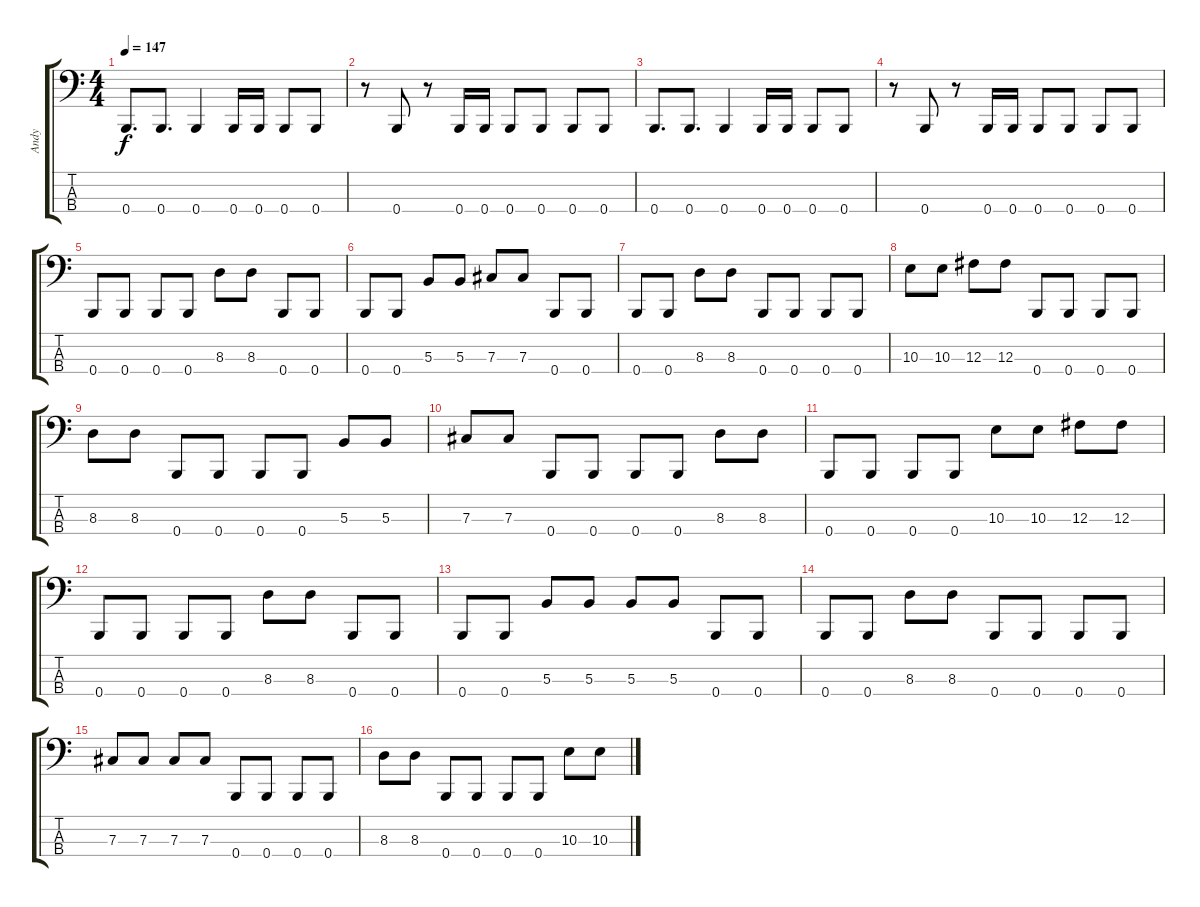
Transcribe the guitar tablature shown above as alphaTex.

\track ("Andy" "Andy") {instrument electricbasspick}
\staff {score tabs}
\tuning (E2 B1 Gb1 B0) {hide}
\ts (4 4)
\tempo 147
\clef f4
\ks c
0.4.8{d dy f} 0.4.8{d} 0.4.4 0.4.16 0.4.16 0.4.8 0.4.8 |
r.8 0.4.8 r.8 0.4.16 0.4.16 0.4.8 0.4.8 0.4.8 0.4.8 |
0.4.8{d} 0.4.8{d} 0.4.4 0.4.16 0.4.16 0.4.8 0.4.8 |
r.8 0.4.8 r.8 0.4.16 0.4.16 0.4.8 0.4.8 0.4.8 0.4.8 |
0.4.8 0.4.8 0.4.8 0.4.8 8.3.8 8.3.8 0.4.8 0.4.8 |
0.4.8 0.4.8 5.3.8 5.3.8 7.3.8 7.3.8 0.4.8 0.4.8 |
0.4.8 0.4.8 8.3.8 8.3.8 0.4.8 0.4.8 0.4.8 0.4.8 |
10.3.8 10.3.8 12.3.8 12.3.8 0.4.8 0.4.8 0.4.8 0.4.8 |
8.3.8 8.3.8 0.4.8 0.4.8 0.4.8 0.4.8 5.3.8 5.3.8 |
7.3.8 7.3.8 0.4.8 0.4.8 0.4.8 0.4.8 8.3.8 8.3.8 |
0.4.8 0.4.8 0.4.8 0.4.8 10.3.8 10.3.8 12.3.8 12.3.8 |
0.4.8 0.4.8 0.4.8 0.4.8 8.3.8 8.3.8 0.4.8 0.4.8 |
0.4.8 0.4.8 5.3.8 5.3.8 5.3.8 5.3.8 0.4.8 0.4.8 |
0.4.8 0.4.8 8.3.8 8.3.8 0.4.8 0.4.8 0.4.8 0.4.8 |
7.3.8 7.3.8 7.3.8 7.3.8 0.4.8 0.4.8 0.4.8 0.4.8 |
8.3.8 8.3.8 0.4.8 0.4.8 0.4.8 0.4.8 10.3.8 10.3.8
